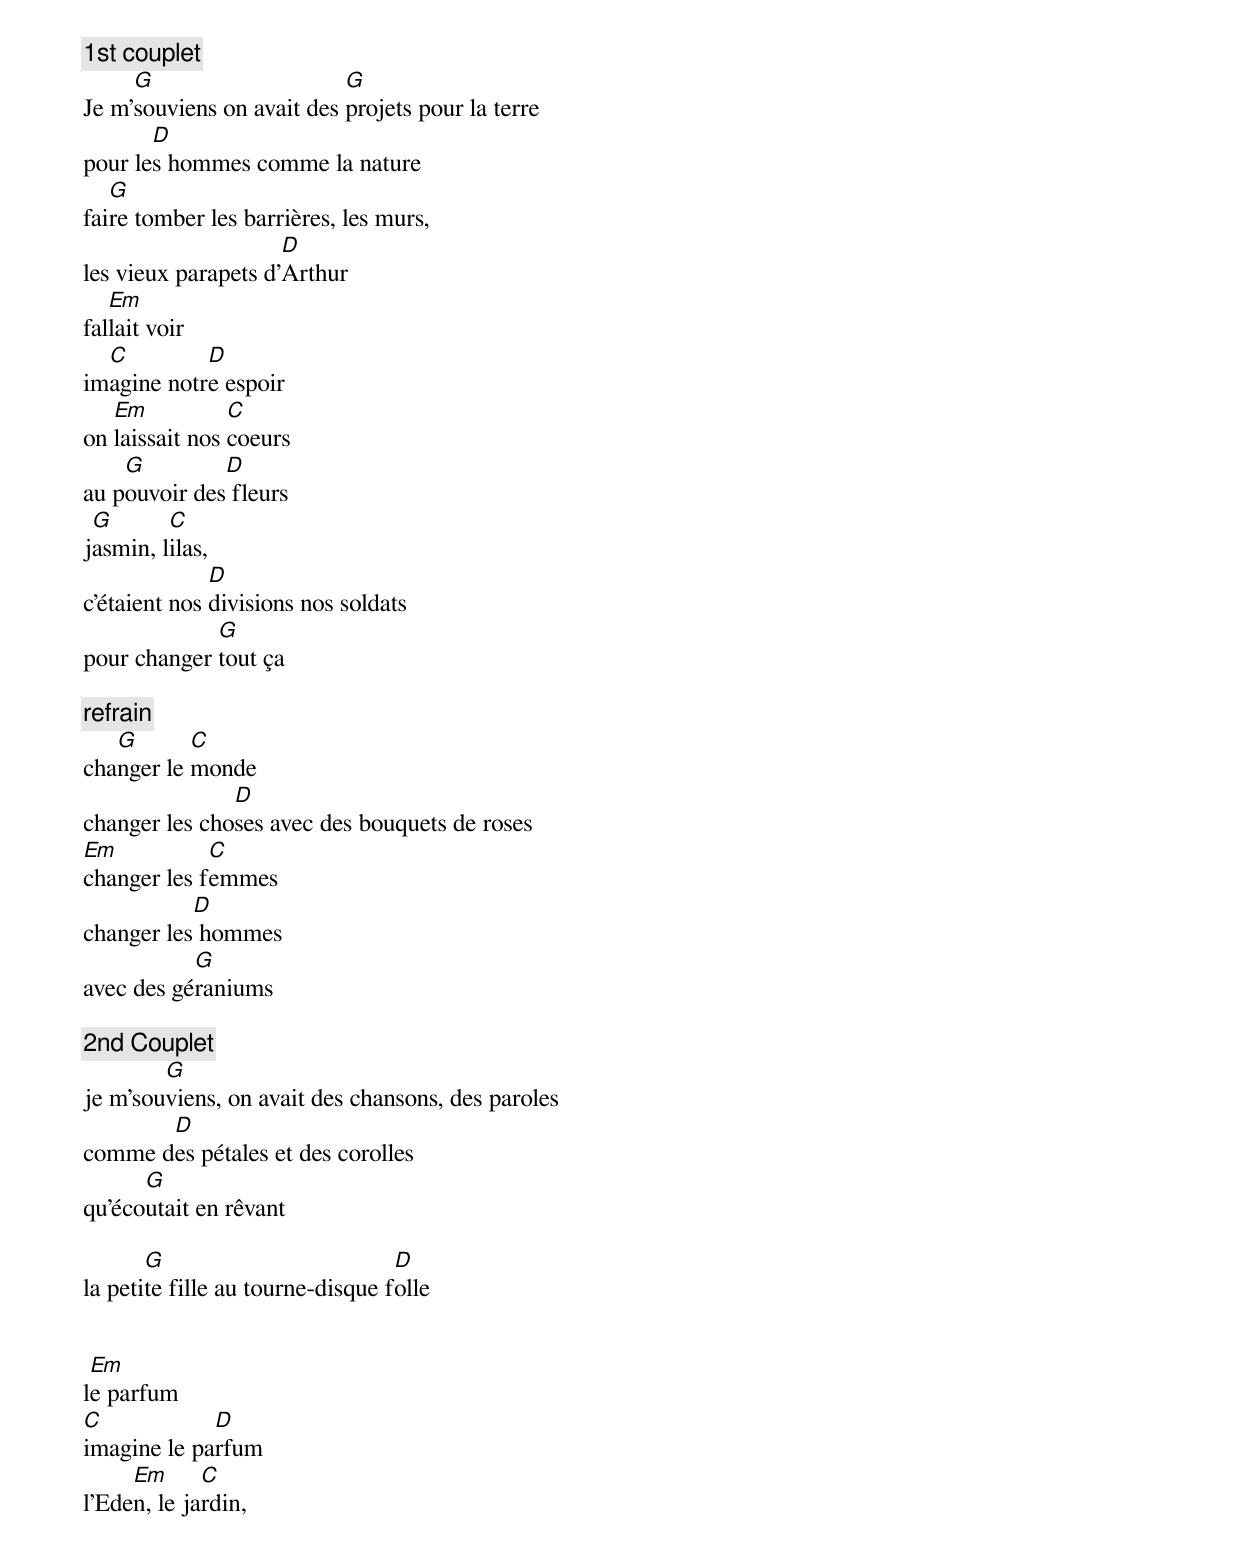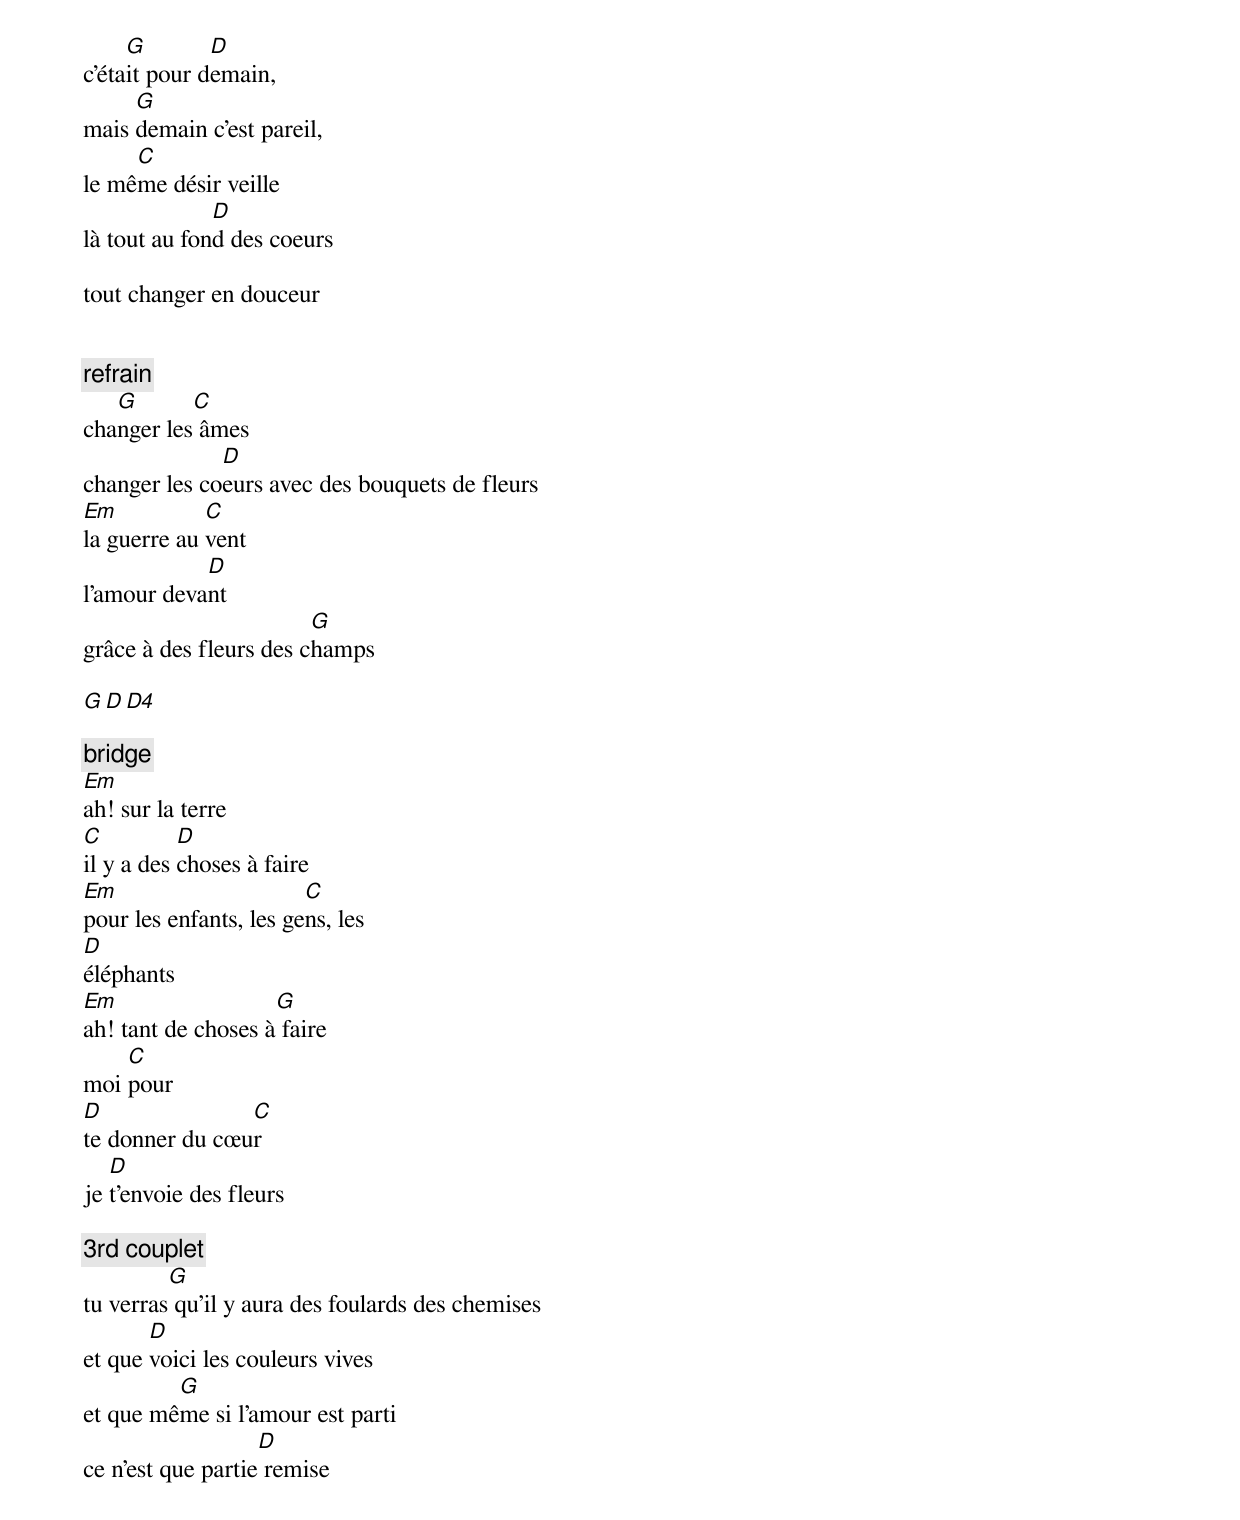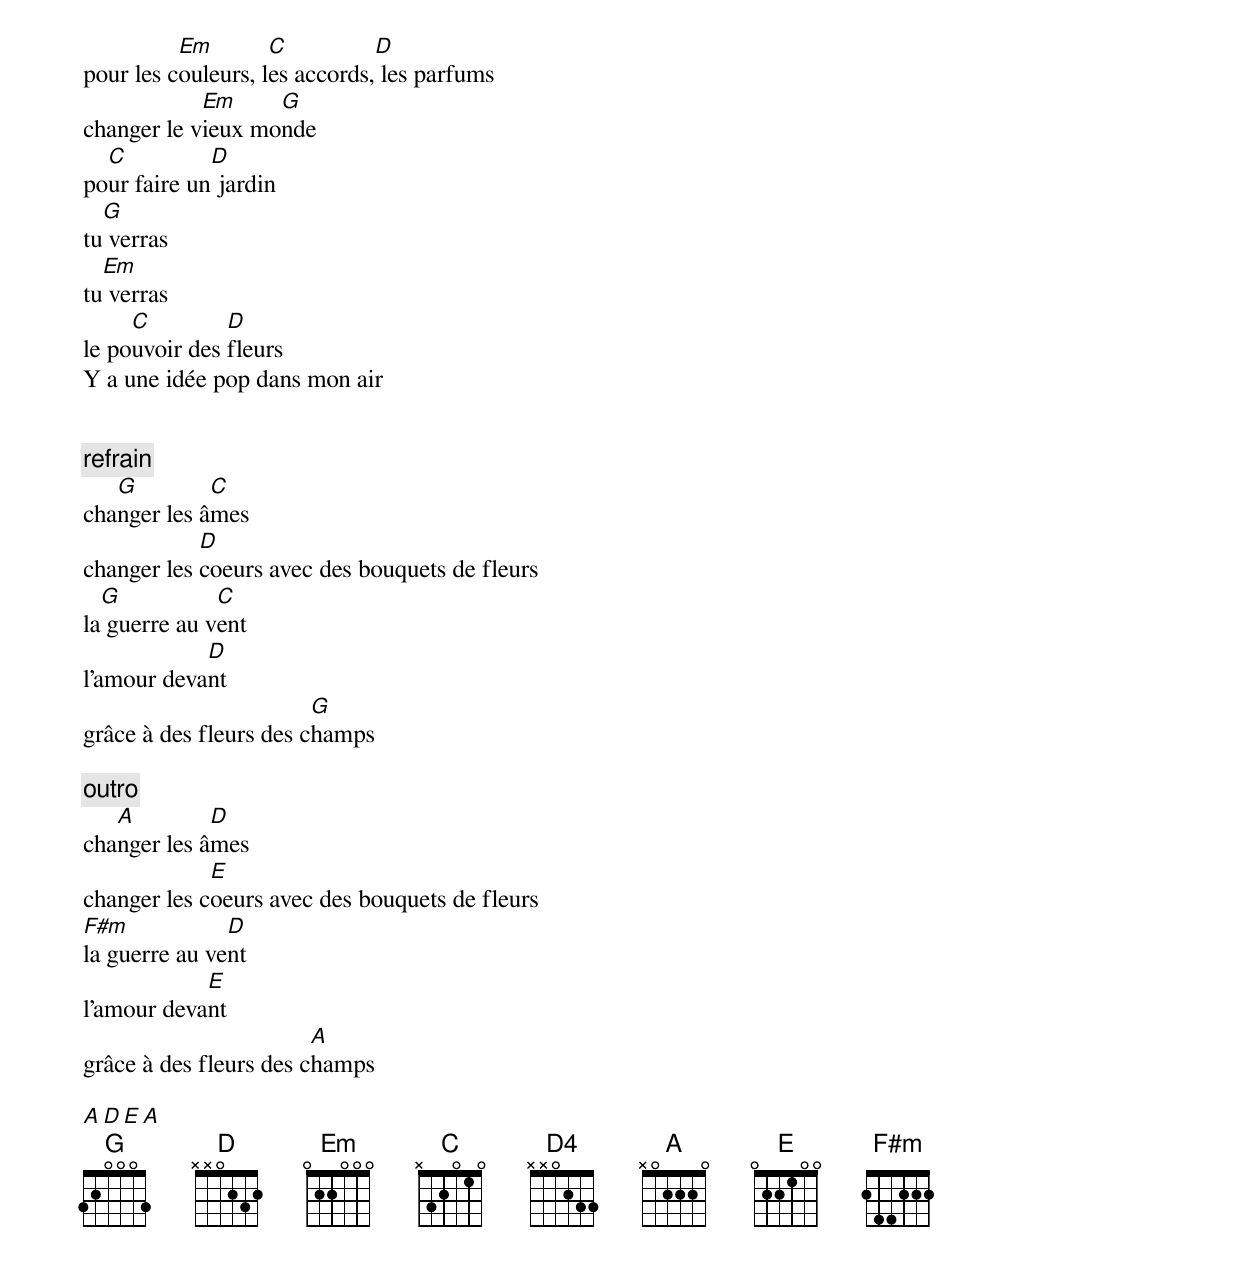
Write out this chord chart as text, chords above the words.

[1st couplet]
     G                     G
Je m'souviens on avait des projets pour la terre
       D
pour les hommes comme la nature
   G
faire tomber les barrières, les murs,
                     D
les vieux parapets d'Arthur
   Em
fallait voir
  C         D
imagine notre espoir
   Em           C
on laissait nos coeurs
    G         D
au pouvoir des fleurs
 G       C
jasmin, lilas,
              D
c'étaient nos divisions nos soldats
             G
pour changer tout ça

[refrain]
   G       C
changer le monde
               D
changer les choses avec des bouquets de roses
Em           C
changer les femmes
           D
changer les hommes
           G
avec des géraniums

[2nd Couplet]
        G
je m'souviens, on avait des chansons, des paroles
       D
comme des pétales et des corolles
      G
qu'écoutait en rêvant

       G                          D
la petite fille au tourne-disque folle


 Em
le parfum
C            D
imagine le parfum
     Em      C
l'Eden, le jardin,
     G        D
c'était pour demain,
     G
mais demain c'est pareil,
     C
le même désir veille
              D
là tout au fond des coeurs

tout changer en douceur


[refrain]
   G       C
changer les âmes
              D
changer les coeurs avec des bouquets de fleurs
Em           C
la guerre au vent
            D
l'amour devant
                        G
grâce à des fleurs des champs

G D D4

[bridge]
Em
ah! sur la terre
C          D
il y a des choses à faire
Em                      C
pour les enfants, les gens, les
D
éléphants
Em                  G
ah! tant de choses à faire
    C
moi pour
D               C
te donner du cœur
   D
je t'envoie des fleurs

[3rd couplet]
         G
tu verras qu'il y aura des foulards des chemises
       D
et que voici les couleurs vives
         G
et que même si l'amour est parti
                   D
ce n'est que partie remise
          Em        C          D
pour les couleurs, les accords, les parfums
            Em     G
changer le vieux monde
  C          D
pour faire un jardin
  G
tu verras
  Em
tu verras
     C         D
le pouvoir des fleurs
Y a une idée pop dans mon air


[refrain]
   G         C
changer les âmes
            D
changer les coeurs avec des bouquets de fleurs
  G           C
la guerre au vent
            D
l'amour devant
                        G
grâce à des fleurs des champs

[outro]
   A         D
changer les âmes
             E
changer les coeurs avec des bouquets de fleurs
F#m            D
la guerre au vent
            E
l'amour devant
                        A
grâce à des fleurs des champs

A D E A
